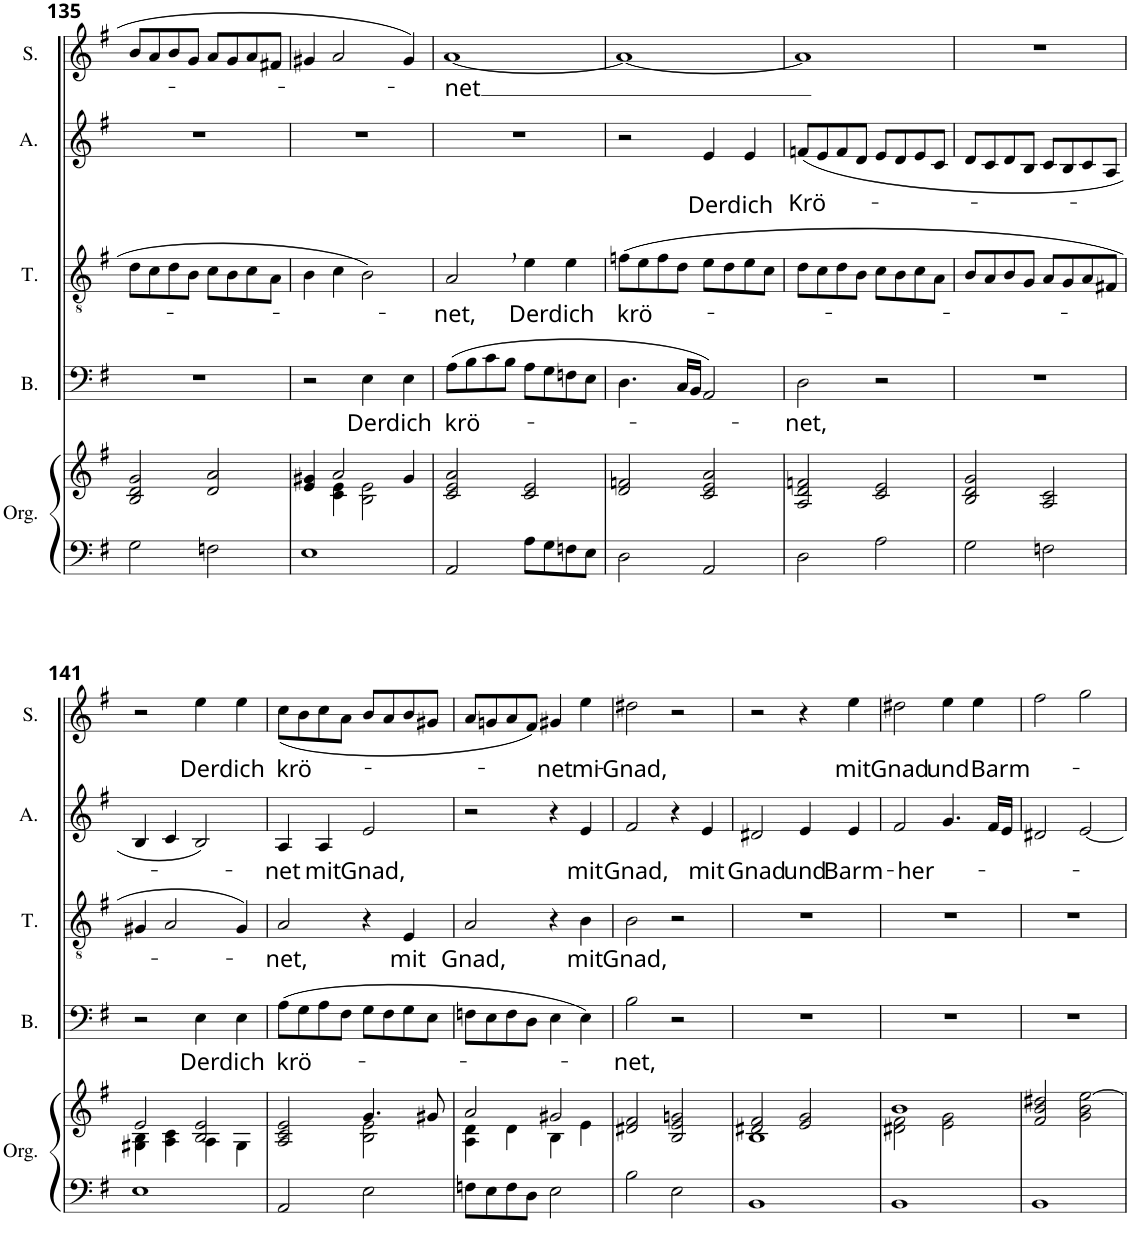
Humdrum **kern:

**kern	**kern	**kern	**text	**kern	**text	**kern	**text	**kern	**text
*part5	*part5	*part4	*part4	*part3	*part3	*part2	*part2	*part1	*part1
*staff6	*staff5	*staff4	*staff4	*staff3	*staff3	*staff2	*staff2	*staff1	*staff1
*I"Orgue	*	*I"Basse	*	*I"Ténor	*	*I"Alto	*	*I"Soprano	*
*I'Org.	*	*I'B.	*	*I'T.	*	*I'A.	*	*I'S.	*
!!LO:PB:g=z
*clefF4	*clefG2	*clefF4	*	*clefGv2	*	*clefG2	*	*clefG2	*
*k[f#]	*k[f#]	*k[f#]	*	*k[f#]	*	*k[f#]	*	*k[f#]	*
*M4/4	*M4/4	*M4/4	*	*M4/4	*	*M4/4	*	*M4/4	*
*met(c)	*met(c)	*met(c)	*	*met(c)	*	*met(c)	*	*met(c)	*
=135	=135	=135	=135	=135	=135	=135	=135	=135	=135
2G\	2B/ 2d/ 2g/	1r	.	8d\L	.	1r	.	8b/L	.
.	.	.	.	8c\	.	.	.	8a/	.
.	.	.	.	8d\	.	.	.	8b/	.
.	.	.	.	8B\J	.	.	.	8g/J	.
2Fn\	2d/ 2a/	.	.	8c\L	.	.	.	8a/L	.
.	.	.	.	8B\	.	.	.	8g/	.
.	.	.	.	8c\	.	.	.	8a/	.
.	.	.	.	8A\J	.	.	.	8f#X/J	.
=136	=136	=136	=136	=136	=136	=136	=136	=136	=136
*	*^	*	*	*	*	*	*	*	*
1E	4e/ 4g#X/	4ryy	2r	.	4B\	.	1r	.	4g#X/	.
.	2a/	4c\ 4e\	.	.	4c\	.	.	.	2a/	.
!	!	!	!	!LO:LY:b	!	!	!	!	!	!
.	.	2B\ 2e\	4E\	Der	2B\	.	.	.	.	.
!	!	!	!	!LO:LY:b	!	!	!	!	!	!
.	4g#/	.	4E\	dich	.	.	.	.	4g#/	.
*	*v	*v	*	*	*	*	*	*	*	*
=137	=137	=137	=137	=137	=137	=137	=137	=137	=137
!	!	!	!LO:LY:b	!	!LO:LY:b	!	!	!	!LO:LY:b
2AA/	2c/ 2e/ 2a/	(8A\L	krö-	2A,/	-net,	1r	.	[1a	-net
.	.	8B\	.	.	.	.	.	.	.
.	.	8c\	.	.	.	.	.	.	.
.	.	8B\J	.	.	.	.	.	.	.
!	!	!	!	!	!LO:LY:b	!	!	!	!
8A\L	2c/ 2e/	8A\L	.	4e\	Der	.	.	.	.
8G\	.	8G\	.	.	.	.	.	.	.
!	!	!	!	!	!LO:LY:b	!	!	!	!
8Fn\	.	8Fn\	.	4e\	dich	.	.	.	.
8E\J	.	8E\J	.	.	.	.	.	.	.
=138	=138	=138	=138	=138	=138	=138	=138	=138	=138
!	!	!	!	!	!LO:LY:b	!	!	!	!
2D\	2d/ 2fn/	4.D\	.	(8fn\L	krö-	2r	.	1a_	.
.	.	.	.	8e\	.	.	.	.	.
.	.	.	.	8f\	.	.	.	.	.
.	.	16C/LL	.	8d\J	.	.	.	.	.
.	.	16BB/JJ	.	.	.	.	.	.	.
!	!	!	!	!	!	!	!LO:LY:b	!	!
2AA/	2c/ 2e/ 2a/	2AA/)	.	8e\L	.	4e/	Der	.	.
.	.	.	.	8d\	.	.	.	.	.
!	!	!	!	!	!	!	!LO:LY:b	!	!
.	.	.	.	8e\	.	4e/	dich	.	.
.	.	.	.	8c\J	.	.	.	.	.
=139	=139	=139	=139	=139	=139	=139	=139	=139	=139
!	!	!	!LO:LY:b	!	!	!	!LO:LY:b	!	!
2D\	2A/ 2d/ 2fn/	2D\	-net,	8d\L	.	(8fn/L	Krö-	1a]	.
.	.	.	.	8c\	.	8e/	.	.	.
.	.	.	.	8d\	.	8f/	.	.	.
.	.	.	.	8B\J	.	8d/J	.	.	.
2A\	2c/ 2e/	2r	.	8c\L	.	8e/L	.	.	.
.	.	.	.	8B\	.	8d/	.	.	.
.	.	.	.	8c\	.	8e/	.	.	.
.	.	.	.	8A\J	.	8c/J	.	.	.
=140	=140	=140	=140	=140	=140	=140	=140	=140	=140
2G\	2B/ 2d/ 2g/	1r	.	8B/L	.	8d/L	.	1r	.
.	.	.	.	8A/	.	8c/	.	.	.
.	.	.	.	8B/	.	8d/	.	.	.
.	.	.	.	8G/J	.	8B/J	.	.	.
2Fn\	2A/ 2c/	.	.	8A/L	.	8c/L	.	.	.
.	.	.	.	8G/	.	8B/	.	.	.
.	.	.	.	8A/	.	8c/	.	.	.
.	.	.	.	8F#X/J	.	8A/J	.	.	.
!!LO:LB:g=z
=141	=141	=141	=141	=141	=141	=141	=141	=141	=141
*	*^	*	*	*	*	*	*	*	*
1E	2e/	4G#X\ 4B\	2r	.	4G#X/	.	4B/	.	2r	.
.	.	4A\ 4c\	.	.	2A/	.	4c/	.	.	.
!	!	!	!	!LO:LY:b	!	!	!	!	!	!LO:LY:b
.	2B/ 2e/	4A\	4E\	Der	.	.	2B/)	.	4ee\	Der
!	!	!	!	!LO:LY:b	!	!	!	!	!	!LO:LY:b
.	.	4G#\	4E\	dich	4G#/)	.	.	.	4ee\	dich
=142	=142	=142	=142	=142	=142	=142	=142	=142	=142	=142
!	!	!	!	!LO:LY:b	!	!LO:LY:b	!	!LO:LY:b	!	!LO:LY:b
2AA/	2A/ 2c/ 2e/	2ryy	(8A\L	krö-	2A/	-net,	4A/	-net	(<8cc\L	krö-
.	.	.	8G\	.	.	.	.	.	8b\	.
!	!	!	!	!	!	!	!	!LO:LY:b	!	!
.	.	.	8A\	.	.	.	4A/	mit	8cc\	.
.	.	.	8F#\J	.	.	.	.	.	8a\J	.
!	!	!	!	!	!	!	!	!LO:LY:b	!	!
2E\	4.g/	2B\ 2e\	8G\L	.	4r	.	2e/	Gnad,	8b/L	.
.	.	.	8F#\	.	.	.	.	.	8a/	.
!	!	!	!	!	!	!LO:LY:b	!	!	!	!
.	.	.	8G\	.	4E/	mit	.	.	8b/	.
.	8g#X/	.	8E\J	.	.	.	.	.	8g#X/J	.
=143	=143	=143	=143	=143	=143	=143	=143	=143	=143	=143
!	!	!	!	!	!	!LO:LY:b	!	!	!	!
8Fn\L	2a/	4A\ 4d\	8Fn\L	.	2A/	Gnad,	2r	.	8a/L	.
8E\	.	.	8E\	.	.	.	.	.	8gn/	.
8F\	.	4d\	8F\	.	.	.	.	.	8a/	.
8D\J	.	.	8D\J	.	.	.	.	.	8f#/J)	.
!	!	!	!	!	!	!	!	!	!	!LO:LY:b
2E\	2g#X/	4B\	4E\	.	4r	.	4r	.	4g#X/	-net
!	!	!	!	!	!	!LO:LY:b	!	!LO:LY:b	!	!LO:LY:b
.	.	4e\	4E\)	.	4B\	mit	4e/	mit	4ee\	mi-
=144	=144	=144	=144	=144	=144	=144	=144	=144	=144	=144
!	!	!	!	!LO:LY:b	!	!LO:LY:b	!	!LO:LY:b	!	!LO:LY:b
*	*v	*v	*	*	*	*	*	*	*	*
2B\	2d#X/ 2f#/	2B\	-net,	2B\	Gnad,	2f#/	Gnad,	2dd#X\	-Gnad,
2E\	2B/ 2e/ 2gn/	2r	.	2r	.	4r	.	2r	.
!	!	!	!	!	!	!	!LO:LY:b	!	!
.	.	.	.	.	.	4e/	mit	.	.
=145	=145	=145	=145	=145	=145	=145	=145	=145	=145
*	*^	*	*	*	*	*	*	*	*
!	!	!	!	!	!	!	!	!LO:LY:b	!	!
1BB	2d#X/ 2f#/	1B	1r	.	1r	.	2d#X/	Gnad	2r	.
!	!	!	!	!	!	!	!	!LO:LY:b	!	!
.	2e/ 2g/	.	.	.	.	.	4e/	und	4r	.
!	!	!	!	!	!	!	!	!LO:LY:b	!	!LO:LY:b
.	.	.	.	.	.	.	4e/	Barm-	4ee\	mit
=146	=146	=146	=146	=146	=146	=146	=146	=146	=146	=146
!	!	!	!	!	!	!	!	!LO:LY:b	!	!LO:LY:b
1BB	1b	2d#X\ 2f#\	1r	.	1r	.	2f#/	-her-	2dd#X\	Gnad
!	!	!	!	!	!	!	!	!	!	!LO:LY:b
.	.	2e\ 2g\	.	.	.	.	4.g/	.	4ee\	und
!	!	!	!	!	!	!	!	!	!	!LO:LY:b
.	.	.	.	.	.	.	.	.	4ee\	Barm-
.	.	.	.	.	.	.	16f#/LL	.	.	.
.	.	.	.	.	.	.	16e/JJ	.	.	.
*	*v	*v	*	*	*	*	*	*	*	*
=147	=147	=147	=147	=147	=147	=147	=147	=147	=147
1BB	2f#/ 2b/ 2dd#X/	1r	.	1r	.	2d#X/	.	2ff#\	.
.	2g\ 2b\ [>2ee\	.	.	.	.	[2e/	.	2gg\	.
=	=	=	=	=	=	=	=	=	=
*-	*-	*-	*-	*-	*-	*-	*-	*-	*-
